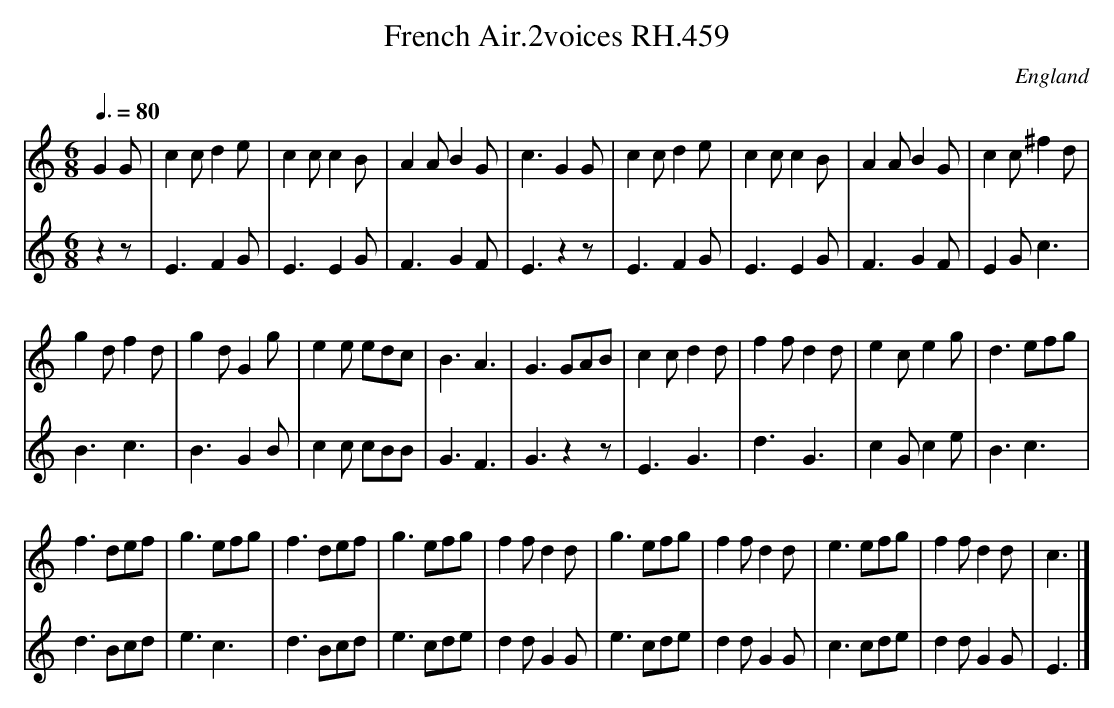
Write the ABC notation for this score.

X:1
T:French Air.2voices RH.459
L:1/8
M:6/8
O:England
Q:3/8=80
K:C
[V:1] G2G|c2c d2e|c2c c2B|A2A B2G|c3 G2G|c2c d2e|c2c c2B|A2A B2G|c2c ^f2d|
[V:2] z2z|E3 F2G|E3 E2G|F3 G2F|E3 z2z|E3 F2G|E3 E2G|F3 G2F|E2G c3|
[V:1] g2d f2d|g2d G2g|e2e edc|B3 A3|G3 GAB|c2c d2d|f2f d2d|e2c e2g|d3 efg|
[V:2] B3 c3|B3 G2B|c2c cBB|G3 F3|G3 z2z|E3 G3|d3 G3|c2G c2e|B3 c3|
[V:1] f3 def|g3 efg|f3 def|g3 efg|f2f d2d|g3 efg|f2f d2d|e3 efg|f2f d2d|c3|]
[V:2] d3 Bcd|e3 c3|d3 Bcd|e3 cde|d2d G2G|e3 cde|d2d G2G|c3 cde|d2d G2G|E3|]
